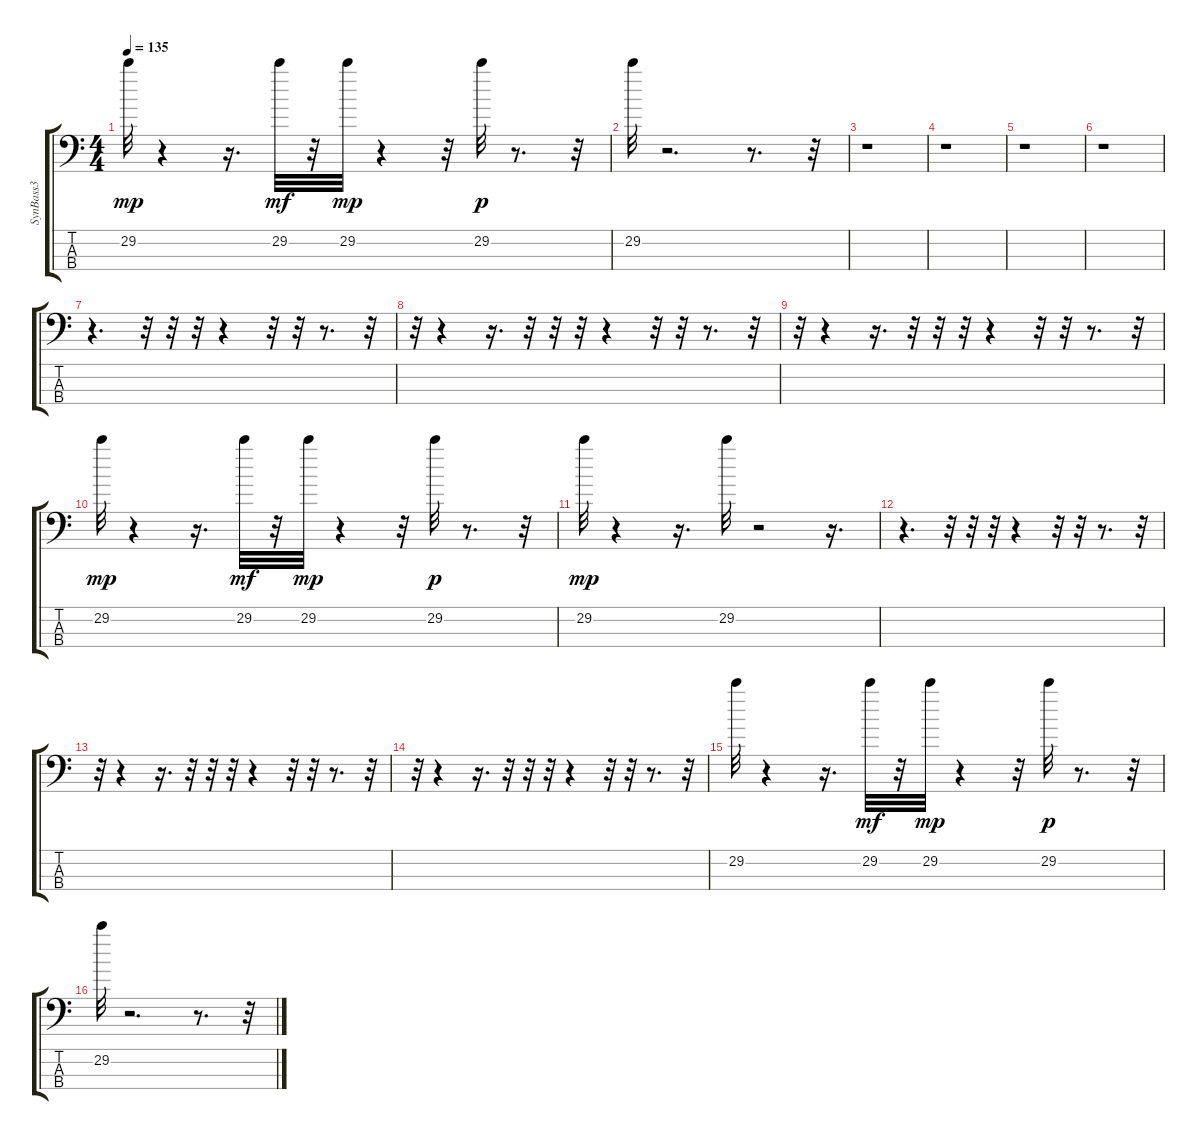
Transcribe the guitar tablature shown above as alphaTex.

\track ("SynBass3" "SynBass3") {instrument synthbass1}
\staff {score tabs}
\tuning (C-1 G2 D2 A1) {hide}
\ts (4 4)
\tempo 135
\clef f4
\ks c
29.2.32{dy mp} r.4 r.16{d} 29.2.32{dy mf} r.32 29.2.32{dy mp} r.4 r.32 29.2.32{dy p} r.8{d} r.32 |
29.2.32 r.2{d} r.8{d} r.32 |
r.1 |
r.1 |
r.1 |
r.1 |
r.4{d} r.32 r.32 r.32 r.4 r.32 r.32 r.8{d} r.32 |
r.32 r.4 r.16{d} r.32 r.32 r.32 r.4 r.32 r.32 r.8{d} r.32 |
r.32 r.4 r.16{d} r.32 r.32 r.32 r.4 r.32 r.32 r.8{d} r.32 |
29.2.32{dy mp} r.4 r.16{d} 29.2.32{dy mf} r.32 29.2.32{dy mp} r.4 r.32 29.2.32{dy p} r.8{d} r.32 |
29.2.32{dy mp} r.4 r.16{d} 29.2.32 r.2 r.16{d} |
r.4{d} r.32 r.32 r.32 r.4 r.32 r.32 r.8{d} r.32 |
r.32 r.4 r.16{d} r.32 r.32 r.32 r.4 r.32 r.32 r.8{d} r.32 |
r.32 r.4 r.16{d} r.32 r.32 r.32 r.4 r.32 r.32 r.8{d} r.32 |
29.2.32 r.4 r.16{d} 29.2.32{dy mf} r.32 29.2.32{dy mp} r.4 r.32 29.2.32{dy p} r.8{d} r.32 |
29.2.32 r.2{d} r.8{d} r.32
